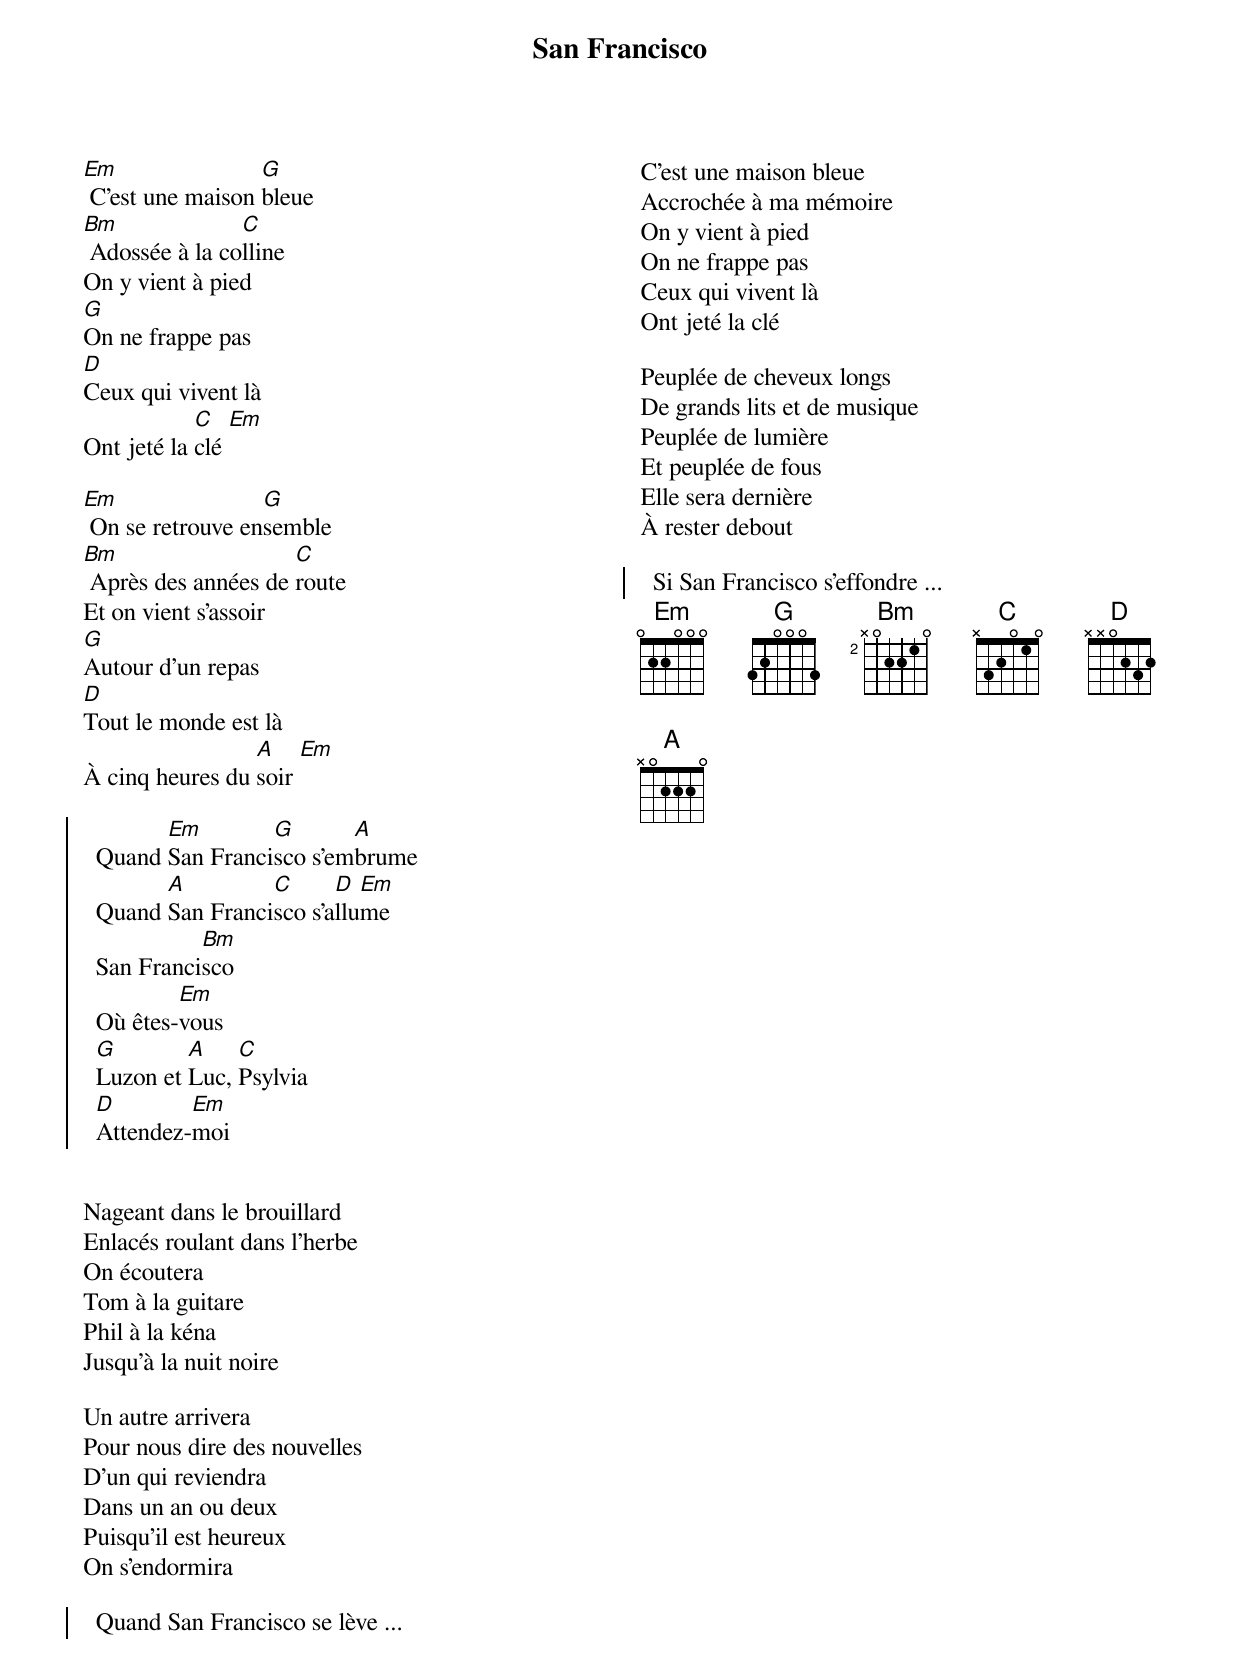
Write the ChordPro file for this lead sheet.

{title: San Francisco}
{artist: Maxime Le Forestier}
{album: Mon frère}
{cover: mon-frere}
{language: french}
{columns: 2}
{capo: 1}
{define: Em frets 0 2 2 0 0 0}
{define: G frets 3 2 0 0 0 3}
{define: Bm base-fret 2 frets X 0 2 2 1 0}
{define: C frets X 3 2 0 1 0}
{define: D frets X X 0 2 3 2}
{define: A frets X 0 2 2 2 0}


[Em] C'est une maison [G]bleue
[Bm] Adossée à la co[C]lline
On y vient à pied
[G]On ne frappe pas
[D]Ceux qui vivent là
Ont jeté la [C]clé [Em]

[Em] On se retrouve en[G]semble
[Bm] Après des années de [C]route
Et on vient s'assoir
[G]Autour d'un repas
[D]Tout le monde est là
À cinq heures du [A]soir [Em]

{start_of_chorus}
  Quand [Em]San Franci[G]sco s'em[A]brume
  Quand [A]San Franci[C]sco s'a[D]llu[Em]me
  San Franci[Bm]sco
  Où êtes-[Em]vous
  [G]Luzon et [A]Luc, [C]Psylvia
  [D]Attendez-[Em]moi
{end_of_chorus}


Nageant dans le brouillard
Enlacés roulant dans l'herbe
On écoutera
Tom à la guitare
Phil à la kéna
Jusqu'à la nuit noire

Un autre arrivera
Pour nous dire des nouvelles
D'un qui reviendra
Dans un an ou deux
Puisqu'il est heureux
On s'endormira

{start_of_chorus}
  Quand San Francisco se lève ...
{end_of_chorus}


C'est une maison bleue
Accrochée à ma mémoire
On y vient à pied
On ne frappe pas
Ceux qui vivent là
Ont jeté la clé

Peuplée de cheveux longs
De grands lits et de musique
Peuplée de lumière
Et peuplée de fous
Elle sera dernière
À rester debout

{start_of_chorus}
  Si San Francisco s'effondre ...
{end_of_chorus}
